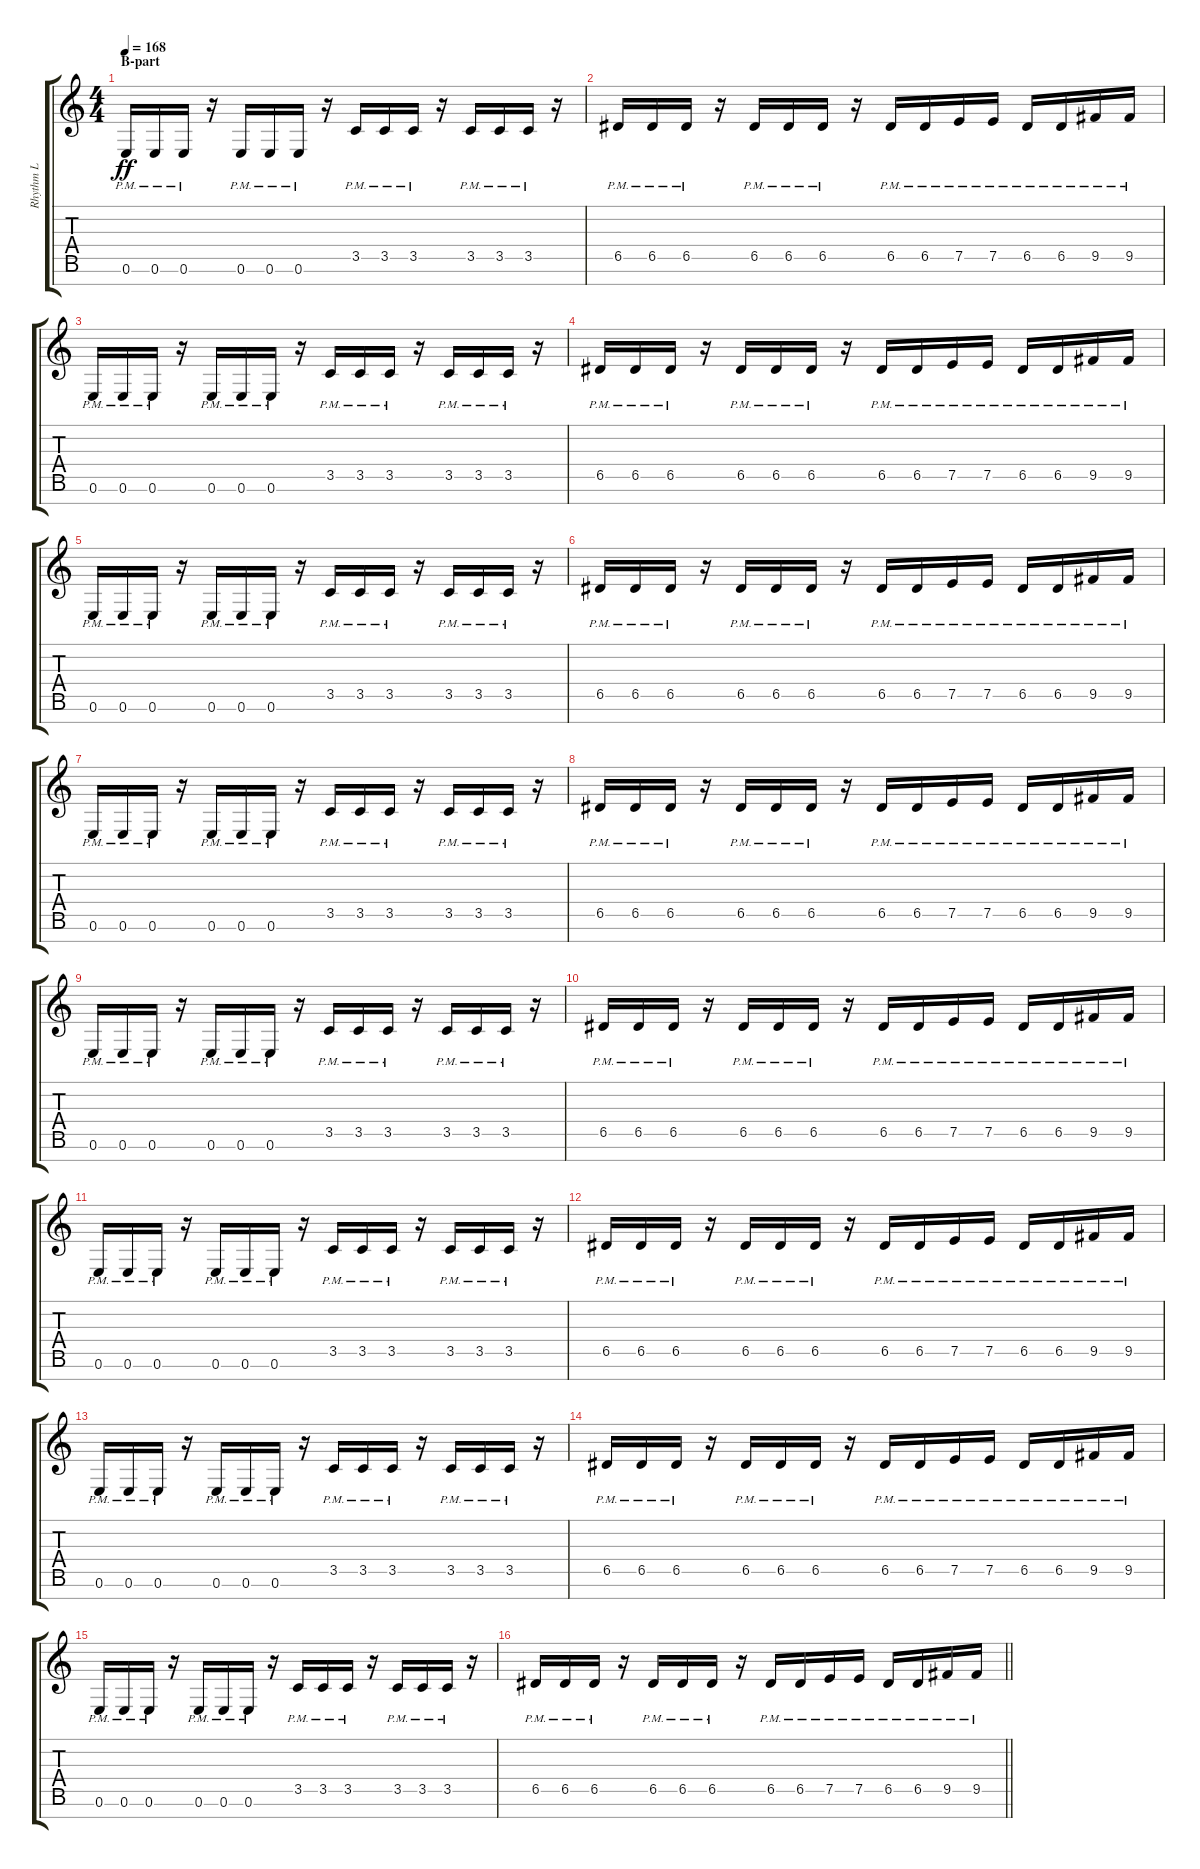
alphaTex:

\track ("Rhythm L" "Rhythm L") {instrument distortionguitar}
\staff {score tabs}
\tuning (E4 B3 G3 D3 A2 E2 B1) {hide}
\ts (4 4)
\section ("" "B-part")
\tempo 168
\clef g2
\ks c
0.6{pm}.16{dy ff} 0.6{pm}.16 0.6{pm}.16 r.16 0.6{pm}.16 0.6{pm}.16 0.6{pm}.16 r.16 3.5{pm}.16 3.5{pm}.16 3.5{pm}.16 r.16 3.5{pm}.16 3.5{pm}.16 3.5{pm}.16 r.16 |
6.5{pm}.16 6.5{pm}.16 6.5{pm}.16 r.16 6.5{pm}.16 6.5{pm}.16 6.5{pm}.16 r.16 6.5{pm}.16 6.5{pm}.16 7.5{pm}.16 7.5{pm}.16 6.5{pm}.16 6.5{pm}.16 9.5{pm}.16 9.5{pm}.16 |
0.6{pm}.16 0.6{pm}.16 0.6{pm}.16 r.16 0.6{pm}.16 0.6{pm}.16 0.6{pm}.16 r.16 3.5{pm}.16 3.5{pm}.16 3.5{pm}.16 r.16 3.5{pm}.16 3.5{pm}.16 3.5{pm}.16 r.16 |
6.5{pm}.16 6.5{pm}.16 6.5{pm}.16 r.16 6.5{pm}.16 6.5{pm}.16 6.5{pm}.16 r.16 6.5{pm}.16 6.5{pm}.16 7.5{pm}.16 7.5{pm}.16 6.5{pm}.16 6.5{pm}.16 9.5{pm}.16 9.5{pm}.16 |
0.6{pm}.16 0.6{pm}.16 0.6{pm}.16 r.16 0.6{pm}.16 0.6{pm}.16 0.6{pm}.16 r.16 3.5{pm}.16 3.5{pm}.16 3.5{pm}.16 r.16 3.5{pm}.16 3.5{pm}.16 3.5{pm}.16 r.16 |
6.5{pm}.16 6.5{pm}.16 6.5{pm}.16 r.16 6.5{pm}.16 6.5{pm}.16 6.5{pm}.16 r.16 6.5{pm}.16 6.5{pm}.16 7.5{pm}.16 7.5{pm}.16 6.5{pm}.16 6.5{pm}.16 9.5{pm}.16 9.5{pm}.16 |
0.6{pm}.16 0.6{pm}.16 0.6{pm}.16 r.16 0.6{pm}.16 0.6{pm}.16 0.6{pm}.16 r.16 3.5{pm}.16 3.5{pm}.16 3.5{pm}.16 r.16 3.5{pm}.16 3.5{pm}.16 3.5{pm}.16 r.16 |
6.5{pm}.16 6.5{pm}.16 6.5{pm}.16 r.16 6.5{pm}.16 6.5{pm}.16 6.5{pm}.16 r.16 6.5{pm}.16 6.5{pm}.16 7.5{pm}.16 7.5{pm}.16 6.5{pm}.16 6.5{pm}.16 9.5{pm}.16 9.5{pm}.16 |
0.6{pm}.16 0.6{pm}.16 0.6{pm}.16 r.16 0.6{pm}.16 0.6{pm}.16 0.6{pm}.16 r.16 3.5{pm}.16 3.5{pm}.16 3.5{pm}.16 r.16 3.5{pm}.16 3.5{pm}.16 3.5{pm}.16 r.16 |
6.5{pm}.16 6.5{pm}.16 6.5{pm}.16 r.16 6.5{pm}.16 6.5{pm}.16 6.5{pm}.16 r.16 6.5{pm}.16 6.5{pm}.16 7.5{pm}.16 7.5{pm}.16 6.5{pm}.16 6.5{pm}.16 9.5{pm}.16 9.5{pm}.16 |
0.6{pm}.16 0.6{pm}.16 0.6{pm}.16 r.16 0.6{pm}.16 0.6{pm}.16 0.6{pm}.16 r.16 3.5{pm}.16 3.5{pm}.16 3.5{pm}.16 r.16 3.5{pm}.16 3.5{pm}.16 3.5{pm}.16 r.16 |
6.5{pm}.16 6.5{pm}.16 6.5{pm}.16 r.16 6.5{pm}.16 6.5{pm}.16 6.5{pm}.16 r.16 6.5{pm}.16 6.5{pm}.16 7.5{pm}.16 7.5{pm}.16 6.5{pm}.16 6.5{pm}.16 9.5{pm}.16 9.5{pm}.16 |
0.6{pm}.16 0.6{pm}.16 0.6{pm}.16 r.16 0.6{pm}.16 0.6{pm}.16 0.6{pm}.16 r.16 3.5{pm}.16 3.5{pm}.16 3.5{pm}.16 r.16 3.5{pm}.16 3.5{pm}.16 3.5{pm}.16 r.16 |
6.5{pm}.16 6.5{pm}.16 6.5{pm}.16 r.16 6.5{pm}.16 6.5{pm}.16 6.5{pm}.16 r.16 6.5{pm}.16 6.5{pm}.16 7.5{pm}.16 7.5{pm}.16 6.5{pm}.16 6.5{pm}.16 9.5{pm}.16 9.5{pm}.16 |
0.6{pm}.16 0.6{pm}.16 0.6{pm}.16 r.16 0.6{pm}.16 0.6{pm}.16 0.6{pm}.16 r.16 3.5{pm}.16 3.5{pm}.16 3.5{pm}.16 r.16 3.5{pm}.16 3.5{pm}.16 3.5{pm}.16 r.16 |
\barLineRight lightlight
6.5{pm}.16 6.5{pm}.16 6.5{pm}.16 r.16 6.5{pm}.16 6.5{pm}.16 6.5{pm}.16 r.16 6.5{pm}.16 6.5{pm}.16 7.5{pm}.16 7.5{pm}.16 6.5{pm}.16 6.5{pm}.16 9.5{pm}.16 9.5{pm}.16
